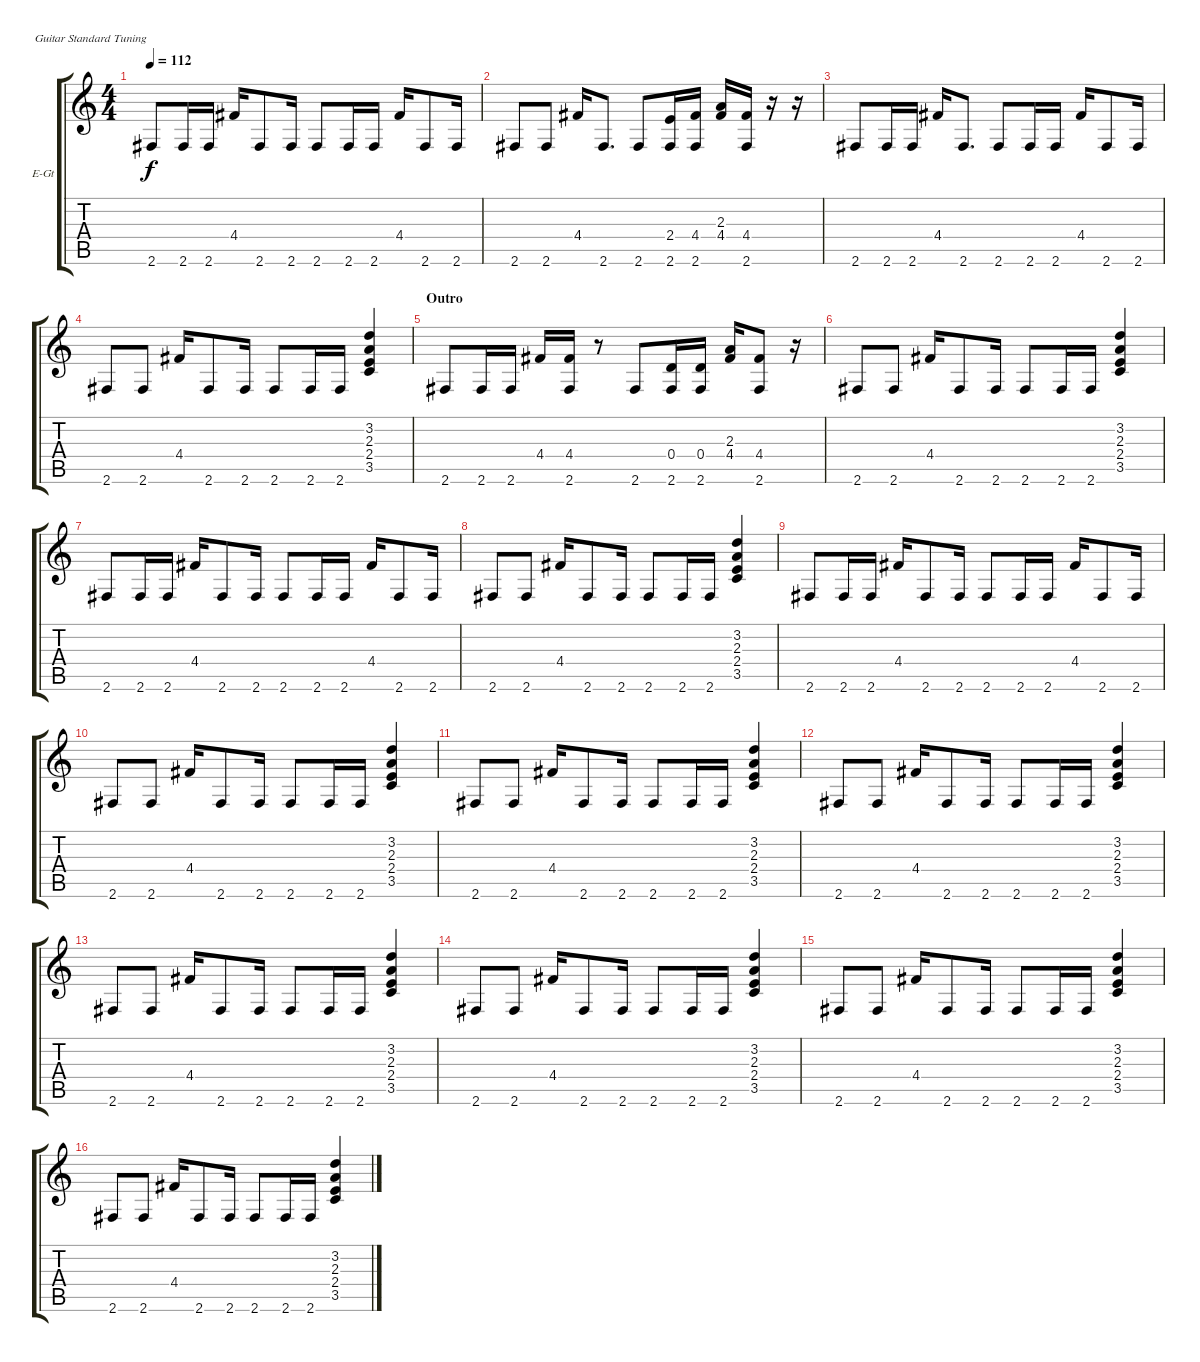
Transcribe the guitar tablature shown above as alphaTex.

\bracketExtendMode groupsimilarinstruments
\firstSystemTrackNameOrientation horizontal
\otherSystemsTrackNameOrientation horizontal
\track ("Guitar" "E-Gt") {instrument overdrivenguitar}
\staff {score tabs}
\tuning (E4 B3 G3 D3 A2 E2)
\ts (4 4)
\tempo 112
\clef g2
\ks c
2.6.8{dy f} 2.6.16 2.6.16 4.4.16 2.6.8 2.6.16 2.6.8 2.6.16 2.6.16 4.4.16 2.6.8 2.6.16 |
2.6.8 2.6.8 4.4.16 2.6.8{d} 2.6.8 (2.4 2.6).16 (4.4 2.6).16 (2.3 4.4).16 (4.4 2.6).16 r.16 r.16 |
2.6.8 2.6.16 2.6.16 4.4.16 2.6.8{d} 2.6.8 2.6.16 2.6.16 4.4.16 2.6.8 2.6.16 |
2.6.8 2.6.8 4.4.16 2.6.8 2.6.16 2.6.8 2.6.16 2.6.16 (3.2 2.3 2.4 3.5).4 |
\section ("" "Outro")
2.6.8 2.6.16 2.6.16 4.4.16 (4.4 2.6).16 r.8 2.6.8 (0.4 2.6).16 (0.4 2.6).16 (2.3 4.4).16 (4.4 2.6).8 r.16 |
2.6.8 2.6.8 4.4.16 2.6.8 2.6.16 2.6.8 2.6.16 2.6.16 (3.2 2.3 2.4 3.5).4 |
2.6.8 2.6.16 2.6.16 4.4.16 2.6.8 2.6.16 2.6.8 2.6.16 2.6.16 4.4.16 2.6.8 2.6.16 |
2.6.8 2.6.8 4.4.16 2.6.8 2.6.16 2.6.8 2.6.16 2.6.16 (3.2 2.3 2.4 3.5).4 |
2.6.8 2.6.16 2.6.16 4.4.16 2.6.8 2.6.16 2.6.8 2.6.16 2.6.16 4.4.16 2.6.8 2.6.16 |
2.6.8 2.6.8 4.4.16 2.6.8 2.6.16 2.6.8 2.6.16 2.6.16 (3.2 2.3 2.4 3.5).4 |
2.6.8 2.6.8 4.4.16 2.6.8 2.6.16 2.6.8 2.6.16 2.6.16 (3.2 2.3 2.4 3.5).4 |
2.6.8 2.6.8 4.4.16 2.6.8 2.6.16 2.6.8 2.6.16 2.6.16 (3.2 2.3 2.4 3.5).4 |
2.6.8 2.6.8 4.4.16 2.6.8 2.6.16 2.6.8 2.6.16 2.6.16 (3.2 2.3 2.4 3.5).4 |
2.6.8 2.6.8 4.4.16 2.6.8 2.6.16 2.6.8 2.6.16 2.6.16 (3.2 2.3 2.4 3.5).4 |
2.6.8 2.6.8 4.4.16 2.6.8 2.6.16 2.6.8 2.6.16 2.6.16 (3.2 2.3 2.4 3.5).4 |
2.6.8 2.6.8 4.4.16 2.6.8 2.6.16 2.6.8 2.6.16 2.6.16 (3.2 2.3 2.4 3.5).4
